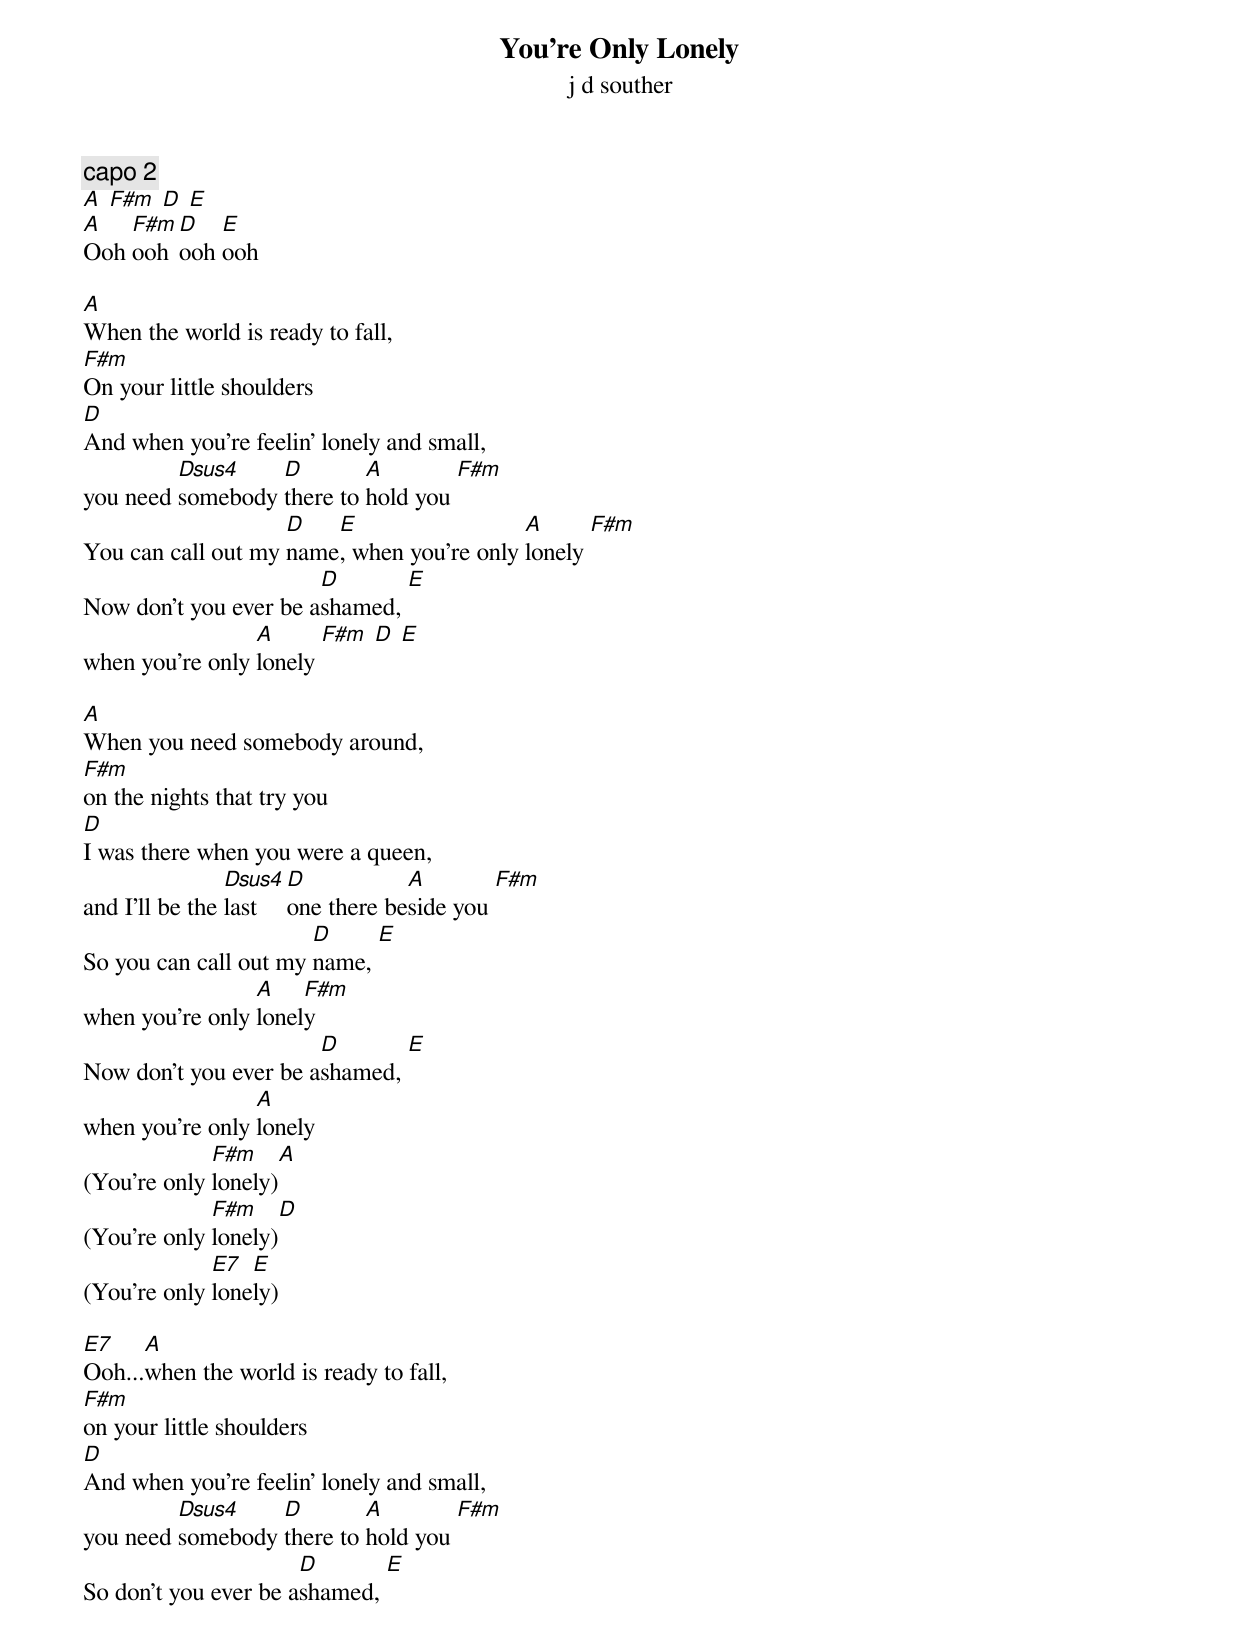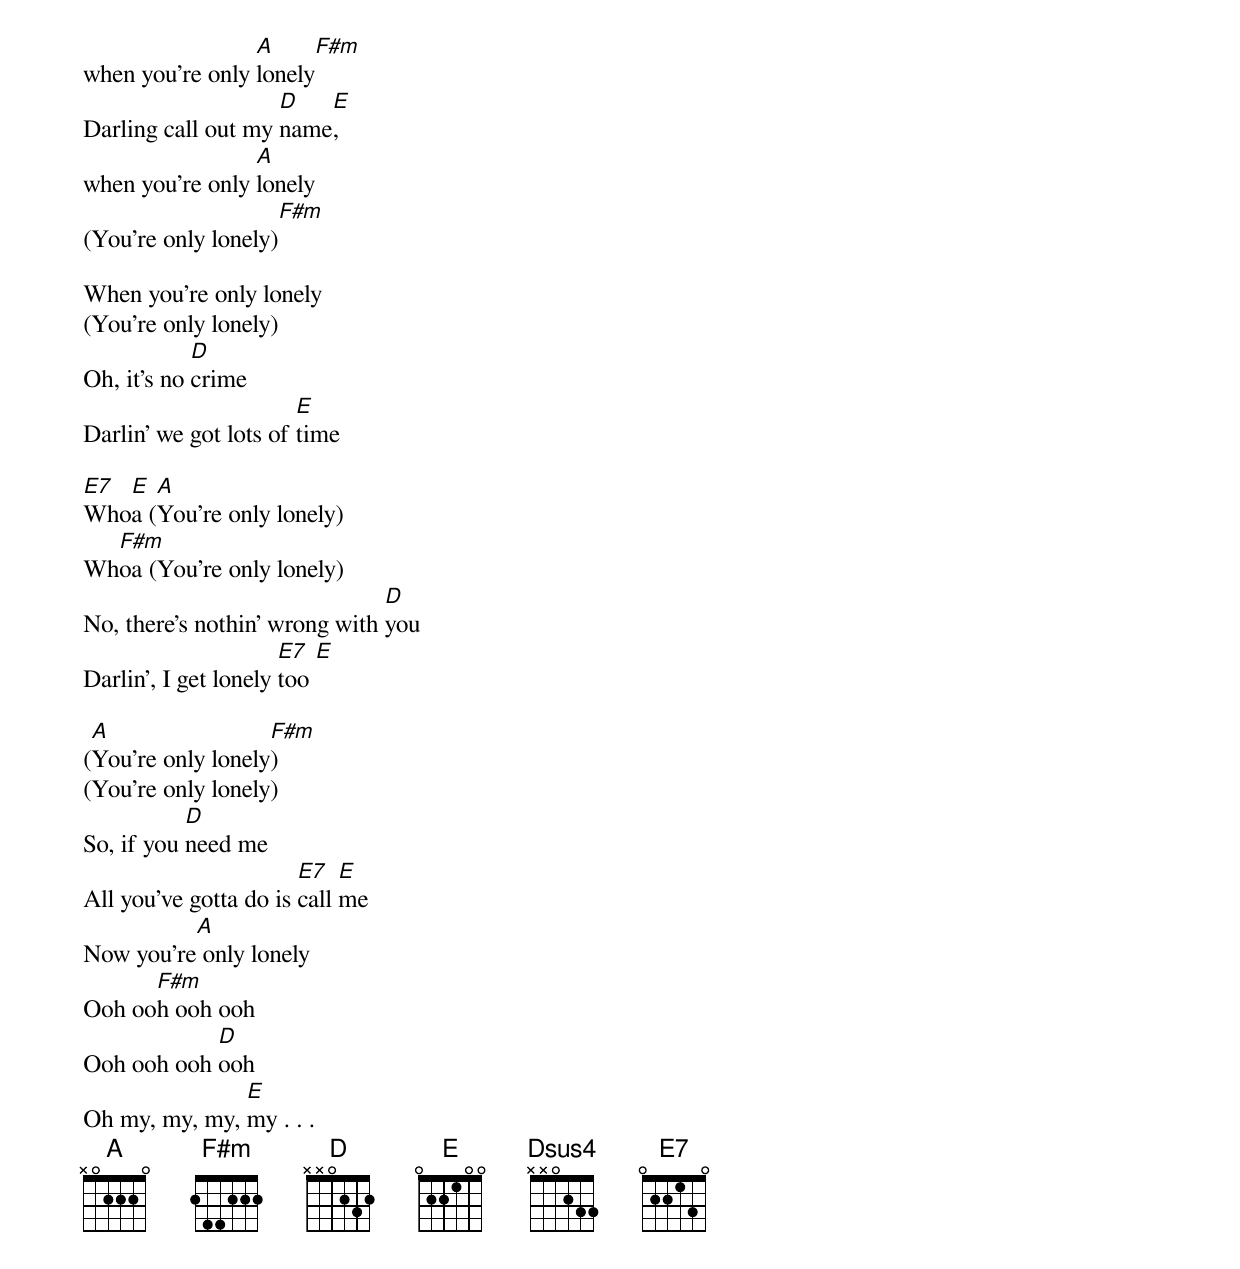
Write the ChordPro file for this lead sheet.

{title: You're Only Lonely}
{subtitle: j d souther}
{c:capo 2}
[A] [F#m] [D] [E]
[A]Ooh [F#m]ooh [D]ooh [E]ooh

[A]When the world is ready to fall,
[F#m]On your little shoulders
[D]And when you're feelin' lonely and small,
you need [Dsus4]somebody [D]there to [A]hold you [F#m]
You can call out my [D]name[E], when you're only [A]lonely [F#m]
Now don't you ever be a[D]shamed, [E]
when you're only [A]lonely [F#m] [D] [E]

[A]When you need somebody around,
[F#m]on the nights that try you
[D]I was there when you were a queen,
and I'll be the [Dsus4]last  [D]one there be[A]side you [F#m]
So you can call out my [D]name, [E]
when you're only [A]lonel[F#m]y
Now don't you ever be a[D]shamed, [E]
when you're only [A]lonely
(You're only [F#m]lonely)[A]
(You're only [F#m]lonely)[D]
(You're only [E7]lone[E]ly)

[E7]Ooh...[A]when the world is ready to fall,
[F#m]on your little shoulders
[D]And when you're feelin' lonely and small,
you need [Dsus4]somebody [D]there to [A]hold you [F#m]
So don't you ever be a[D]shamed, [E]
when you're only [A]lonely[F#m]
Darling call out my [D]name[E],
when you're only [A]lonely
(You're only lonely)[F#m]

When you're only lonely
(You're only lonely)
Oh, it's no [D]crime
Darlin' we got lots of [E]time

[E7]Who[E]a ([A]You're only lonely)
Wh[F#m]oa (You're only lonely)
No, there's nothin' wrong with [D]you
Darlin', I get lonely [E7]too [E]

([A]You're only lonely[F#m])
(You're only lonely)
So, if you [D]need me
All you've gotta do is [E7]call [E]me
Now you're[A] only lonely
Ooh oo[F#m]h ooh ooh
Ooh ooh ooh [D]ooh
Oh my, my, my, [E]my . . .
